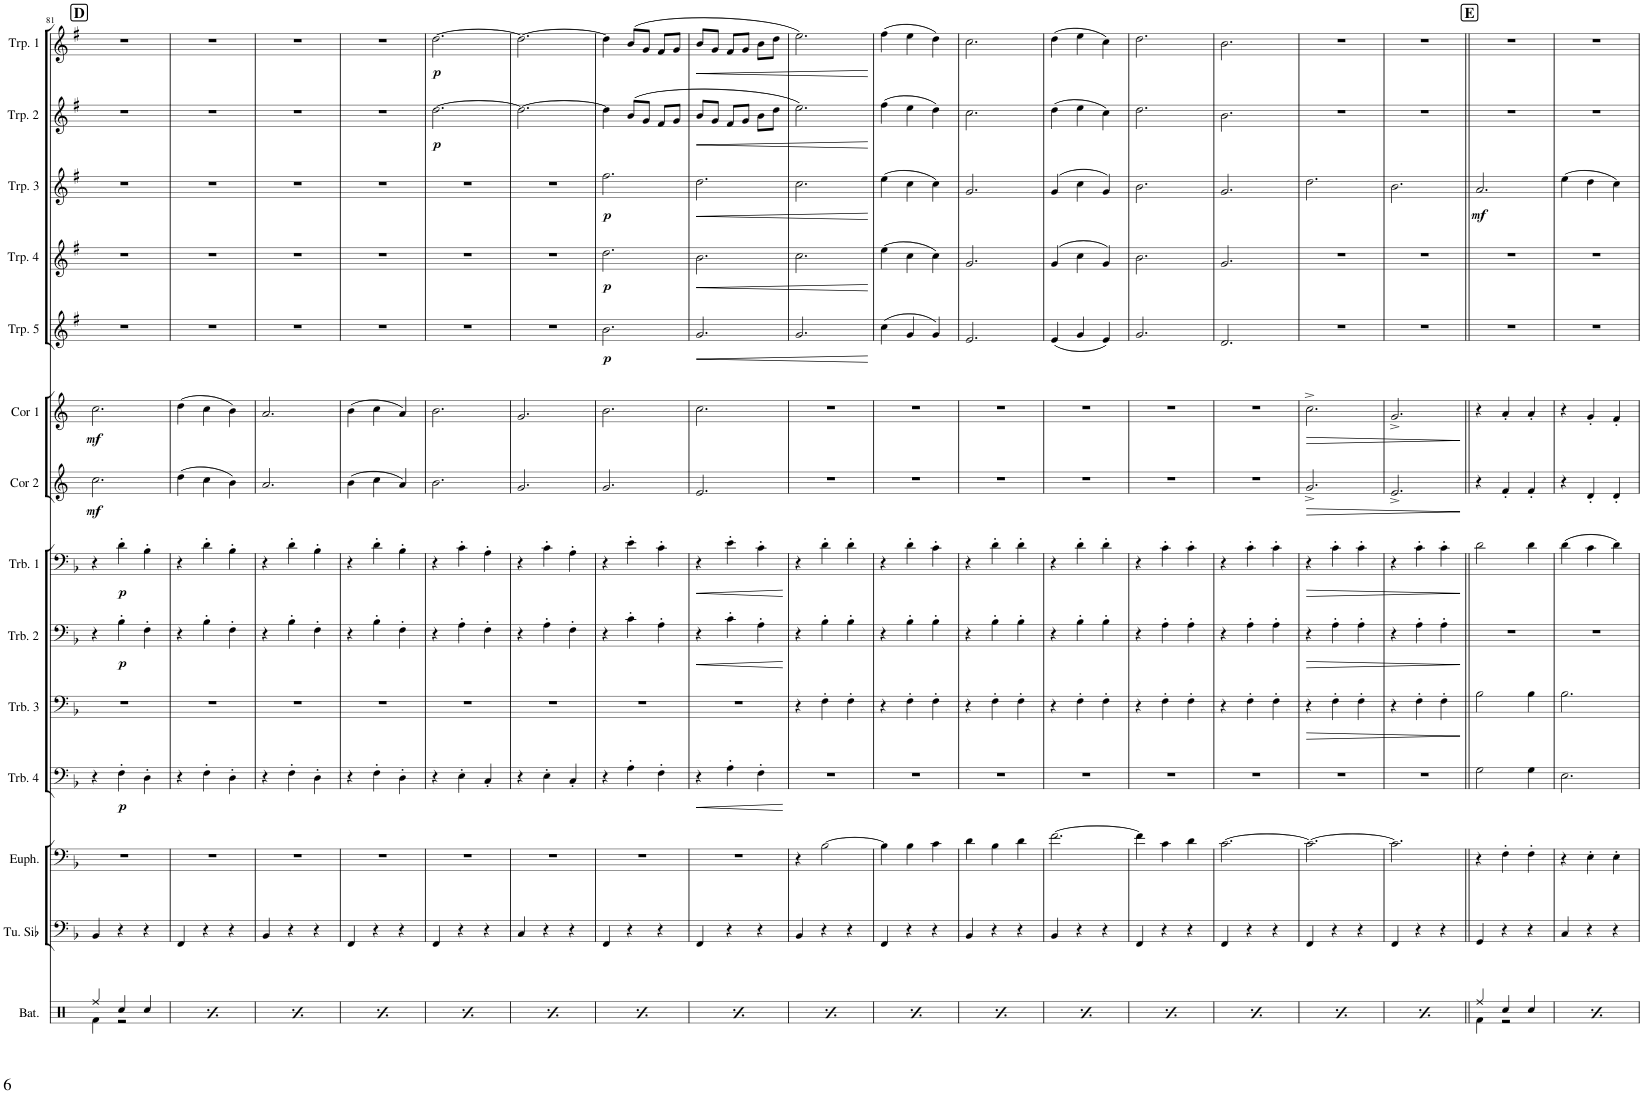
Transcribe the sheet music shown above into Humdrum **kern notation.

**kern	**kern	**kern	**kern	**dynam	**kern	**dynam	**kern	**dynam	**kern	**dynam	**kern	**dynam	**kern	**dynam	**kern	**dynam	**kern	**dynam	**kern	**dynam	**kern	**dynam	**kern	**dynam
*part14	*part13	*part12	*part11	*part11	*part10	*part10	*part9	*part9	*part8	*part8	*part7	*part7	*part6	*part6	*part5	*part5	*part4	*part4	*part3	*part3	*part2	*part2	*part1	*part1
*staff14	*staff13	*staff12	*staff11	*staff11	*staff10	*staff10	*staff9	*staff9	*staff8	*staff8	*staff7	*staff7	*staff6	*staff6	*staff5	*staff5	*staff4	*staff4	*staff3	*staff3	*staff2	*staff2	*staff1	*staff1
*I"Batterie	*I"Tuba en Sib	*I"Euphonium	*I"Trombone 4	*	*I"Trombone 3	*	*I"Trombone 2	*	*I"Trombone 1	*	*I"Cor 2	*	*I"Cor 1	*	*I"Trompette 5	*	*I"Trompette 4	*	*I"Trompette 3	*	*I"Trompette 2	*	*I"Trompette 1	*
*I'Bat.	*I'Tu. Sib	*I'Euph.	*I'Trb. 4	*	*I'Trb. 3	*	*I'Trb. 2	*	*I'Trb. 1	*	*I'Cor 2	*	*I'Cor 1	*	*I'Trp. 5	*	*I'Trp. 4	*	*I'Trp. 3	*	*I'Trp. 2	*	*I'Trp. 1	*
!!LO:PB:g=z
*clefX	*clefF4	*clefF4	*clefF4	*	*clefF4	*	*clefF4	*	*clefF4	*	*clefG2	*	*clefG2	*	*clefG2	*	*clefG2	*	*clefG2	*	*clefG2	*	*clefG2	*
*	*	*	*	*	*	*	*	*	*	*	*Trd4c7	*	*Trd4c7	*	*Trd1c2	*	*Trd1c2	*	*Trd1c2	*	*Trd1c2	*	*Trd1c2	*
*k[]	*k[b-]	*k[b-]	*k[b-]	*	*k[b-]	*	*k[b-]	*	*k[b-]	*	*k[]	*	*k[]	*	*k[f#]	*	*k[f#]	*	*k[f#]	*	*k[f#]	*	*k[f#]	*
*M3/4	*M3/4	*M3/4	*M3/4	*	*M3/4	*	*M3/4	*	*M3/4	*	*M3/4	*	*M3/4	*	*M3/4	*	*M3/4	*	*M3/4	*	*M3/4	*	*M3/4	*
!!LO:REH:place=s1:a:B:cj:fs=14:t=D
=81	=81	=81	=81	=81	=81	=81	=81	=81	=81	=81	=81	=81	=81	=81	=81	=81	=81	=81	=81	=81	=81	=81	=81	=81
*^	*	*	*	*	*	*	*	*	*	*	*	*	*	*	*	*	*	*	*	*	*	*	*	*
!	!	!	!	!	!	!	!	!	!	!	!	!	!LO:DY:b	!	!LO:DY:b	!	!	!	!	!	!	!	!	!	!
4Rff/	4Rf\	4BB-/	2.r	4r	.	2.r	.	4r	.	4r	.	2.cc\	mf	2.cc\	mf	2.r	.	2.r	.	2.r	.	2.r	.	2.r	.
!	!	!	!	!	!LO:DY:b	!	!	!	!LO:DY:b	!	!LO:DY:b	!	!	!	!	!	!	!	!	!	!	!	!	!	!
4Rcc/	2r	4r	.	4F'\	p	.	.	4B-'\	p	4d'\	p	.	.	.	.	.	.	.	.	.	.	.	.	.	.
4Rcc/	.	4r	.	4D'\	.	.	.	4F'\	.	4B-'\	.	.	.	.	.	.	.	.	.	.	.	.	.	.	.
=82	=82	=82	=82	=82	=82	=82	=82	=82	=82	=82	=82	=82	=82	=82	=82	=82	=82	=82	=82	=82	=82	=82	=82	=82	=82
4Rff/	4Rf\	4FF/	2.r	4r	.	2.r	.	4r	.	4r	.	(4dd\	.	(4dd\	.	2.r	.	2.r	.	2.r	.	2.r	.	2.r	.
4Rcc/	2r	4r	.	4F'\	.	.	.	4B-'\	.	4d'\	.	4cc\	.	4cc\	.	.	.	.	.	.	.	.	.	.	.
4Rcc/	.	4r	.	4D'\	.	.	.	4F'\	.	4B-'\	.	4b\)	.	4b\)	.	.	.	.	.	.	.	.	.	.	.
=83	=83	=83	=83	=83	=83	=83	=83	=83	=83	=83	=83	=83	=83	=83	=83	=83	=83	=83	=83	=83	=83	=83	=83	=83	=83
4Rff/	4Rf\	4BB-/	2.r	4r	.	2.r	.	4r	.	4r	.	2.a/	.	2.a/	.	2.r	.	2.r	.	2.r	.	2.r	.	2.r	.
4Rcc/	2r	4r	.	4F'\	.	.	.	4B-'\	.	4d'\	.	.	.	.	.	.	.	.	.	.	.	.	.	.	.
4Rcc/	.	4r	.	4D'\	.	.	.	4F'\	.	4B-'\	.	.	.	.	.	.	.	.	.	.	.	.	.	.	.
=84	=84	=84	=84	=84	=84	=84	=84	=84	=84	=84	=84	=84	=84	=84	=84	=84	=84	=84	=84	=84	=84	=84	=84	=84	=84
4Rff/	4Rf\	4FF/	2.r	4r	.	2.r	.	4r	.	4r	.	(4b\	.	(4b\	.	2.r	.	2.r	.	2.r	.	2.r	.	2.r	.
4Rcc/	2r	4r	.	4F'\	.	.	.	4B-'\	.	4d'\	.	4cc\	.	4cc\	.	.	.	.	.	.	.	.	.	.	.
4Rcc/	.	4r	.	4D'\	.	.	.	4F'\	.	4B-'\	.	4a/)	.	4a/)	.	.	.	.	.	.	.	.	.	.	.
=85	=85	=85	=85	=85	=85	=85	=85	=85	=85	=85	=85	=85	=85	=85	=85	=85	=85	=85	=85	=85	=85	=85	=85	=85	=85
!	!	!	!	!	!	!	!	!	!	!	!	!	!	!	!	!	!	!	!	!	!	!	!LO:DY:b	!	!LO:DY:b
4Rff/	4Rf\	4FF/	2.r	4r	.	2.r	.	4r	.	4r	.	2.b\	.	2.b\	.	2.r	.	2.r	.	2.r	.	[2.dd\	p	[2.dd\	p
4Rcc/	2r	4r	.	4E'\	.	.	.	4A'\	.	4c'\	.	.	.	.	.	.	.	.	.	.	.	.	.	.	.
4Rcc/	.	4r	.	4C'/	.	.	.	4F'\	.	4A'\	.	.	.	.	.	.	.	.	.	.	.	.	.	.	.
=86	=86	=86	=86	=86	=86	=86	=86	=86	=86	=86	=86	=86	=86	=86	=86	=86	=86	=86	=86	=86	=86	=86	=86	=86	=86
4Rff/	4Rf\	4C/	2.r	4r	.	2.r	.	4r	.	4r	.	2.g/	.	2.g/	.	2.r	.	2.r	.	2.r	.	2.dd\_	.	2.dd\_	.
4Rcc/	2r	4r	.	4E'\	.	.	.	4A'\	.	4c'\	.	.	.	.	.	.	.	.	.	.	.	.	.	.	.
4Rcc/	.	4r	.	4C'/	.	.	.	4F'\	.	4A'\	.	.	.	.	.	.	.	.	.	.	.	.	.	.	.
=87	=87	=87	=87	=87	=87	=87	=87	=87	=87	=87	=87	=87	=87	=87	=87	=87	=87	=87	=87	=87	=87	=87	=87	=87	=87
!	!	!	!	!	!	!	!	!	!	!	!	!	!	!	!	!	!LO:DY:b	!	!LO:DY:b	!	!LO:DY:b	!	!	!	!
4Rff/	4Rf\	4FF/	2.r	4r	.	2.r	.	4r	.	4r	.	2.g/	.	2.b\	.	2.b\	p	2.dd\	p	2.ff#\	p	4dd\]	.	4dd\]	.
4Rcc/	2r	4r	.	4A'\	.	.	.	4c'\	.	4e'\	.	.	.	.	.	.	.	.	.	.	.	(8b/L	.	(8b/L	.
.	.	.	.	.	.	.	.	.	.	.	.	.	.	.	.	.	.	.	.	.	.	8g/J	.	8g/J	.
4Rcc/	.	4r	.	4F'\	.	.	.	4A'\	.	4c'\	.	.	.	.	.	.	.	.	.	.	.	8f#/L	.	8f#/L	.
.	.	.	.	.	.	.	.	.	.	.	.	.	.	.	.	.	.	.	.	.	.	8g/J	.	8g/J	.
=88	=88	=88	=88	=88	=88	=88	=88	=88	=88	=88	=88	=88	=88	=88	=88	=88	=88	=88	=88	=88	=88	=88	=88	=88	=88
!	!	!	!	!	!LO:HP:b	!	!	!	!LO:HP:b	!	!LO:HP:b	!	!	!	!	!	!LO:HP:b	!	!LO:HP:b	!	!LO:HP:b	!	!LO:HP:b	!	!LO:HP:b
4Rff/	4Rf\	4FF/	2.r	4r	<	2.r	.	4r	<	4r	<	2.e/	.	2.cc\	.	2.g/	<	2.b\	<	2.dd\	<	8b/L	<	8b/L	<
.	.	.	.	.	.	.	.	.	.	.	.	.	.	.	.	.	.	.	.	.	.	8g/J	.	8g/J	.
4Rcc/	2r	4r	.	4A'\	.	.	.	4c'\	.	4e'\	.	.	.	.	.	.	.	.	.	.	.	8f#/L	.	8f#/L	.
.	.	.	.	.	.	.	.	.	.	.	.	.	.	.	.	.	.	.	.	.	.	8g/J	.	8g/J	.
4Rcc/	.	4r	.	4F'\	.	.	.	4A'\	.	4c'\	.	.	.	.	.	.	.	.	.	.	.	8b\L	.	8b\L	.
.	.	.	.	.	.	.	.	.	.	.	.	.	.	.	.	.	.	.	.	.	.	8dd\J	.	8dd\J	.
*v	*v	*	*	*	*	*	*	*	*	*	*	*	*	*	*	*	*	*	*	*	*	*	*	*	*
.	.	.	.	[	.	.	.	[	.	[	.	.	.	.	.	.	.	.	.	.	.	.	.	.
=89	=89	=89	=89	=89	=89	=89	=89	=89	=89	=89	=89	=89	=89	=89	=89	=89	=89	=89	=89	=89	=89	=89	=89	=89
*^	*	*	*	*	*	*	*	*	*	*	*	*	*	*	*	*	*	*	*	*	*	*	*	*
4Rff/	4Rf\	4BB-/	4r	2.r	.	4r	.	4r	.	4r	.	2.r	.	2.r	.	2.g/	.	2.cc\	.	2.cc\	.	2.ee\)	.	2.ee\)	.
4Rcc/	2r	4r	[2B-\	.	.	4F'\	.	4B-'\	.	4d'\	.	.	.	.	.	.	.	.	.	.	.	.	.	.	.
4Rcc/	.	4r	.	.	.	4F'\	.	4B-'\	.	4d'\	.	.	.	.	.	.	.	.	.	.	.	.	.	.	.
*v	*v	*	*	*	*	*	*	*	*	*	*	*	*	*	*	*	*	*	*	*	*	*	*	*	*
.	.	.	.	.	.	.	.	.	.	.	.	.	.	.	.	[	.	[	.	[	.	[	.	[
=90	=90	=90	=90	=90	=90	=90	=90	=90	=90	=90	=90	=90	=90	=90	=90	=90	=90	=90	=90	=90	=90	=90	=90	=90
*^	*	*	*	*	*	*	*	*	*	*	*	*	*	*	*	*	*	*	*	*	*	*	*	*
4Rff/	4Rf\	4FF/	4B-\]	2.r	.	4r	.	4r	.	4r	.	2.r	.	2.r	.	(4cc\	.	(4ee\	.	(4ee\	.	(4ff#\	.	(4ff#\	.
4Rcc/	2r	4r	4B-\	.	.	4F'\	.	4B-'\	.	4d'\	.	.	.	.	.	4g/	.	4cc\	.	4cc\	.	4ee\	.	4ee\	.
4Rcc/	.	4r	4c\	.	.	4F'\	.	4B-'\	.	4c'\	.	.	.	.	.	4g/)	.	4cc\)	.	4cc\)	.	4dd\)	.	4dd\)	.
=91	=91	=91	=91	=91	=91	=91	=91	=91	=91	=91	=91	=91	=91	=91	=91	=91	=91	=91	=91	=91	=91	=91	=91	=91	=91
4Rff/	4Rf\	4BB-/	4d\	2.r	.	4r	.	4r	.	4r	.	2.r	.	2.r	.	2.e/	.	2.g/	.	2.g/	.	2.cc\	.	2.cc\	.
4Rcc/	2r	4r	4B-\	.	.	4F'\	.	4B-'\	.	4d'\	.	.	.	.	.	.	.	.	.	.	.	.	.	.	.
4Rcc/	.	4r	4d\	.	.	4F'\	.	4B-'\	.	4d'\	.	.	.	.	.	.	.	.	.	.	.	.	.	.	.
=92	=92	=92	=92	=92	=92	=92	=92	=92	=92	=92	=92	=92	=92	=92	=92	=92	=92	=92	=92	=92	=92	=92	=92	=92	=92
4Rff/	4Rf\	4BB-/	[2.f\	2.r	.	4r	.	4r	.	4r	.	2.r	.	2.r	.	(4e/	.	(4g/	.	(4g/	.	(4dd\	.	(4dd\	.
4Rcc/	2r	4r	.	.	.	4F'\	.	4B-'\	.	4d'\	.	.	.	.	.	4g/	.	4cc\	.	4cc\	.	4ee\	.	4ee\	.
4Rcc/	.	4r	.	.	.	4F'\	.	4B-'\	.	4d'\	.	.	.	.	.	4e/)	.	4g/)	.	4g/)	.	4cc\)	.	4cc\)	.
=93	=93	=93	=93	=93	=93	=93	=93	=93	=93	=93	=93	=93	=93	=93	=93	=93	=93	=93	=93	=93	=93	=93	=93	=93	=93
4Rff/	4Rf\	4FF/	4f\]	2.r	.	4r	.	4r	.	4r	.	2.r	.	2.r	.	2.g/	.	2.b\	.	2.b\	.	2.dd\	.	2.dd\	.
4Rcc/	2r	4r	4c\	.	.	4F'\	.	4A'\	.	4c'\	.	.	.	.	.	.	.	.	.	.	.	.	.	.	.
4Rcc/	.	4r	4d\	.	.	4F'\	.	4A'\	.	4c'\	.	.	.	.	.	.	.	.	.	.	.	.	.	.	.
=94	=94	=94	=94	=94	=94	=94	=94	=94	=94	=94	=94	=94	=94	=94	=94	=94	=94	=94	=94	=94	=94	=94	=94	=94	=94
4Rff/	4Rf\	4FF/	[2.c\	2.r	.	4r	.	4r	.	4r	.	2.r	.	2.r	.	2.d/	.	2.g/	.	2.g/	.	2.b\	.	2.b\	.
4Rcc/	2r	4r	.	.	.	4F'\	.	4A'\	.	4c'\	.	.	.	.	.	.	.	.	.	.	.	.	.	.	.
4Rcc/	.	4r	.	.	.	4F'\	.	4A'\	.	4c'\	.	.	.	.	.	.	.	.	.	.	.	.	.	.	.
=95	=95	=95	=95	=95	=95	=95	=95	=95	=95	=95	=95	=95	=95	=95	=95	=95	=95	=95	=95	=95	=95	=95	=95	=95	=95
!	!	!	!	!	!	!	!LO:HP:b	!	!LO:HP:b	!	!LO:HP:b	!	!LO:HP:b	!	!LO:HP:b	!	!	!	!	!	!	!	!	!	!
4Rff/	4Rf\	4FF/	2.c\_	2.r	.	4r	>	4r	>	4r	>	2.g^/	>	2.cc^\	>	2.r	.	2.r	.	2.dd\	.	2.r	.	2.r	.
4Rcc/	2r	4r	.	.	.	4F'\	.	4A'\	.	4c'\	.	.	.	.	.	.	.	.	.	.	.	.	.	.	.
4Rcc/	.	4r	.	.	.	4F'\	.	4A'\	.	4c'\	.	.	.	.	.	.	.	.	.	.	.	.	.	.	.
=96	=96	=96	=96	=96	=96	=96	=96	=96	=96	=96	=96	=96	=96	=96	=96	=96	=96	=96	=96	=96	=96	=96	=96	=96	=96
4Rff/	4Rf\	4FF/	2.c\]	2.r	.	4r	.	4r	.	4r	.	2.e^/	.	2.g^/	.	2.r	.	2.r	.	2.b\	.	2.r	.	2.r	.
4Rcc/	2r	4r	.	.	.	4F'\	.	4A'\	.	4c'\	.	.	.	.	.	.	.	.	.	.	.	.	.	.	.
4Rcc/	.	4r	.	.	.	4F'\	.	4A'\	.	4c'\	.	.	.	.	.	.	.	.	.	.	.	.	.	.	.
*v	*v	*	*	*	*	*	*	*	*	*	*	*	*	*	*	*	*	*	*	*	*	*	*	*	*
.	.	.	.	.	.	]	.	]	.	]	.	]	.	]	.	.	.	.	.	.	.	.	.	.
!!LO:REH:place=s1:a:B:cj:fs=14:t=E
=97||	=97||	=97||	=97||	=97||	=97||	=97||	=97||	=97||	=97||	=97||	=97||	=97||	=97||	=97||	=97||	=97||	=97||	=97||	=97||	=97||	=97||	=97||	=97||	=97||
*^	*	*	*	*	*	*	*	*	*	*	*	*	*	*	*	*	*	*	*	*	*	*	*	*
!	!	!	!	!	!	!	!	!	!	!	!	!	!	!	!	!	!	!	!	!	!LO:DY:b	!	!	!	!
4Rff/	4Rf\	4GG/	4r	2G\	.	2B-\	.	2.r	.	2d\	.	4r	.	4r	.	2.r	.	2.r	.	2.a/	mf	2.r	.	2.r	.
4Rcc/	2r	4r	4F'\	.	.	.	.	.	.	.	.	4f'/	.	4a'/	.	.	.	.	.	.	.	.	.	.	.
4Rcc/	.	4r	4F'\	4G\	.	4B-\	.	.	.	4d\	.	4f'/	.	4a'/	.	.	.	.	.	.	.	.	.	.	.
=98	=98	=98	=98	=98	=98	=98	=98	=98	=98	=98	=98	=98	=98	=98	=98	=98	=98	=98	=98	=98	=98	=98	=98	=98	=98
4Rff/	4Rf\	4C/	4r	2.E\	.	2.B-\	.	2.r	.	(4d\	.	4r	.	4r	.	2.r	.	2.r	.	(4ee\	.	2.r	.	2.r	.
4Rcc/	2r	4r	4E'\	.	.	.	.	.	.	4c\	.	4d'/	.	4g'/	.	.	.	.	.	4dd\	.	.	.	.	.
4Rcc/	.	4r	4E'\	.	.	.	.	.	.	4d\)	.	4d'/	.	4f'/	.	.	.	.	.	4cc\)	.	.	.	.	.
*v	*v	*	*	*	*	*	*	*	*	*	*	*	*	*	*	*	*	*	*	*	*	*	*	*	*
=	=	=	=	=	=	=	=	=	=	=	=	=	=	=	=	=	=	=	=	=	=	=	=	=
*-	*-	*-	*-	*-	*-	*-	*-	*-	*-	*-	*-	*-	*-	*-	*-	*-	*-	*-	*-	*-	*-	*-	*-	*-
